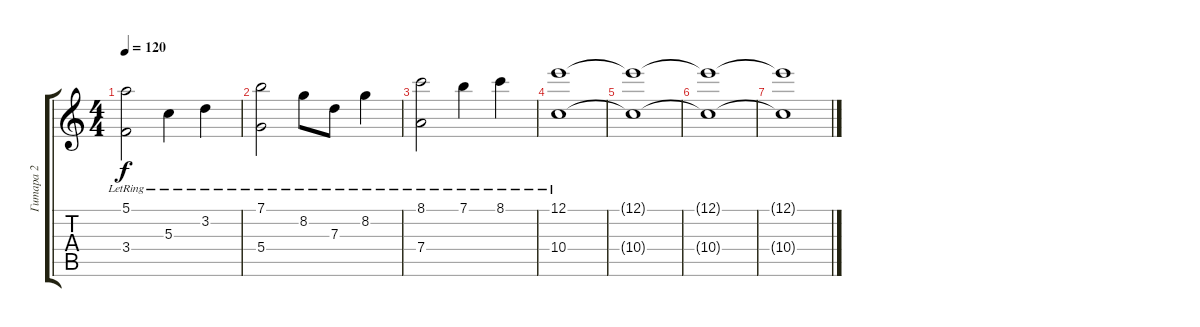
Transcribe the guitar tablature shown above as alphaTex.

\track ("Гитара 2" "Гитара 2") {instrument overdrivenguitar}
\staff {score tabs}
\tuning (E4 B3 G3 D3 A2 D2) {hide}
\ts (4 4)
\tempo 120
\clef g2
\ks c
(5.1{lr} 3.4{lr}).2{dy f} 5.3{lr}.4 3.2{lr}.4 |
(7.1{lr} 5.4{lr}).2 8.2{lr}.8 7.3{lr}.8 8.2{lr}.4 |
(8.1{lr} 7.4{lr}).2 7.1{lr}.4 8.1{lr}.4 |
(12.1{lr} 10.4{lr}).1 |
(12.1{t} 10.4{t}).1 |
(12.1{t} 10.4{t}).1 |
(12.1{t} 10.4{t}).1
